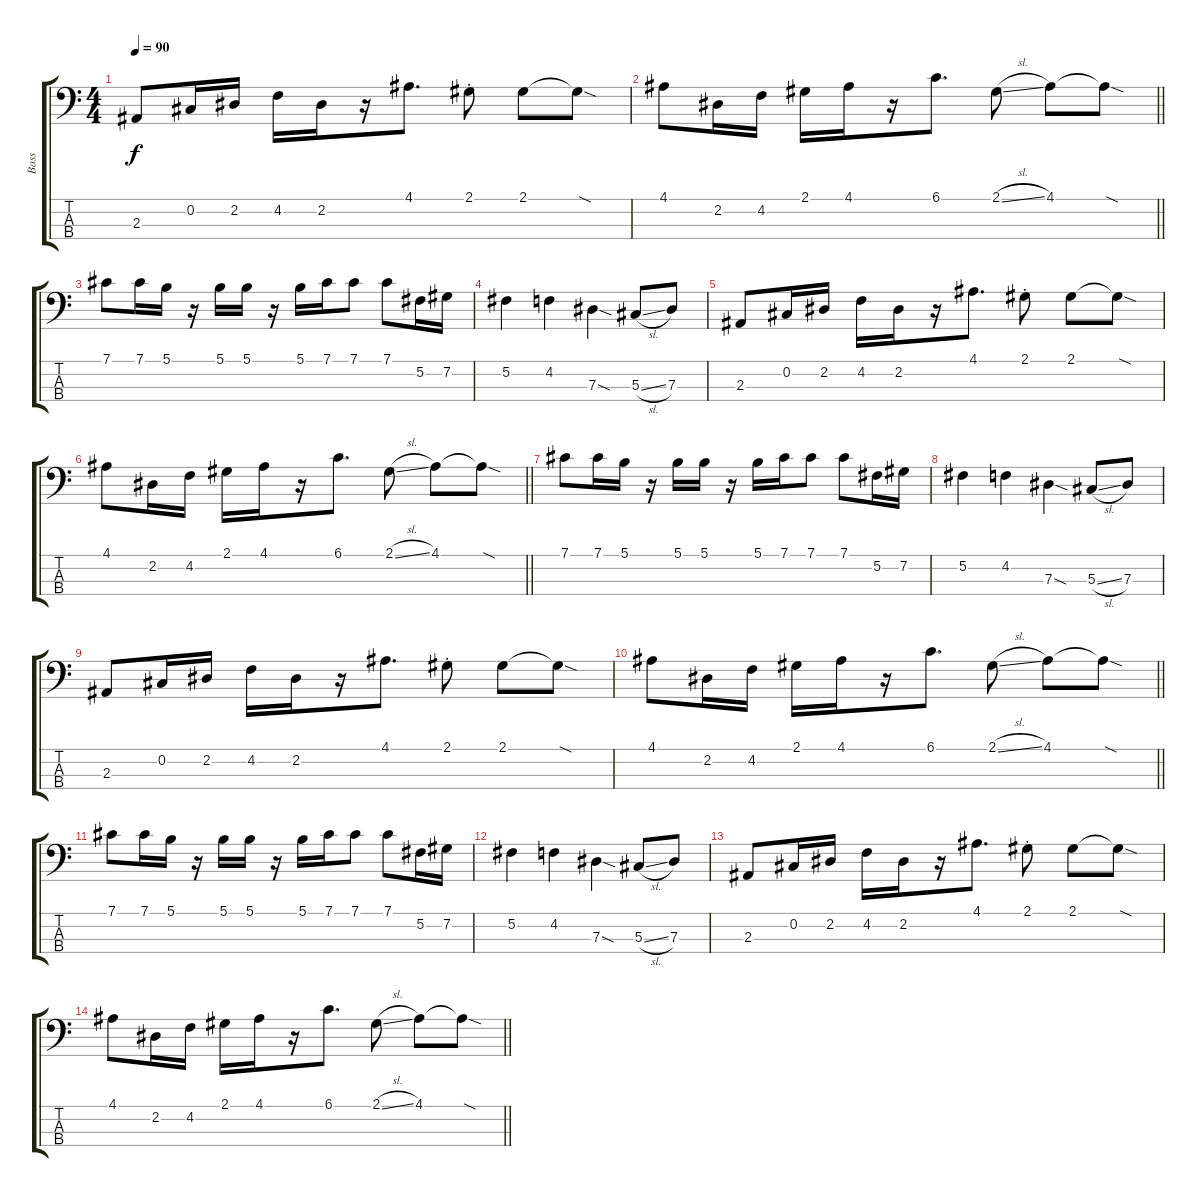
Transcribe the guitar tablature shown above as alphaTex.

\track ("Bass" "Bass") {instrument electricbassfinger}
\staff {score tabs}
\tuning (Gb2 Db2 Ab1 Db1) {hide}
\ts (4 4)
\tempo 90
\clef f4
\ks c
2.3.8{dy f} 0.2.16 2.2.16 4.2.16 2.2.16 r.16 4.1.8{d} 2.1{st}.8 2.1.8 2.1{sod t}.8 |
\barLineRight lightlight
4.1.8 2.2.16 4.2.16 2.1.16 4.1.16 r.16 6.1.8{d} 2.1{sl}.8 4.1.8 4.1{sod t}.8 |
7.1.8 7.1.16 5.1.16 r.16 5.1.16 5.1.16 r.16 5.1.16 7.1.16 7.1.8 7.1.8 5.2.16 7.2.16 |
5.2.4 4.2.4 7.3{sod}.4 5.3{sl}.8 7.3.8 |
2.3.8 0.2.16 2.2.16 4.2.16 2.2.16 r.16 4.1.8{d} 2.1{st}.8 2.1.8 2.1{sod t}.8 |
\barLineRight lightlight
4.1.8 2.2.16 4.2.16 2.1.16 4.1.16 r.16 6.1.8{d} 2.1{sl}.8 4.1.8 4.1{sod t}.8 |
7.1.8 7.1.16 5.1.16 r.16 5.1.16 5.1.16 r.16 5.1.16 7.1.16 7.1.8 7.1.8 5.2.16 7.2.16 |
5.2.4 4.2.4 7.3{sod}.4 5.3{sl}.8 7.3.8 |
2.3.8 0.2.16 2.2.16 4.2.16 2.2.16 r.16 4.1.8{d} 2.1{st}.8 2.1.8 2.1{sod t}.8 |
\barLineRight lightlight
4.1.8 2.2.16 4.2.16 2.1.16 4.1.16 r.16 6.1.8{d} 2.1{sl}.8 4.1.8 4.1{sod t}.8 |
\section ("" "")
7.1.8 7.1.16 5.1.16 r.16 5.1.16 5.1.16 r.16 5.1.16 7.1.16 7.1.8 7.1.8 5.2.16 7.2.16 |
5.2.4 4.2.4 7.3{sod}.4 5.3{sl}.8 7.3.8 |
2.3.8 0.2.16 2.2.16 4.2.16 2.2.16 r.16 4.1.8{d} 2.1{st}.8 2.1.8 2.1{sod t}.8 |
\barLineRight lightlight
4.1.8 2.2.16 4.2.16 2.1.16 4.1.16 r.16 6.1.8{d} 2.1{sl}.8 4.1.8 4.1{sod t}.8
